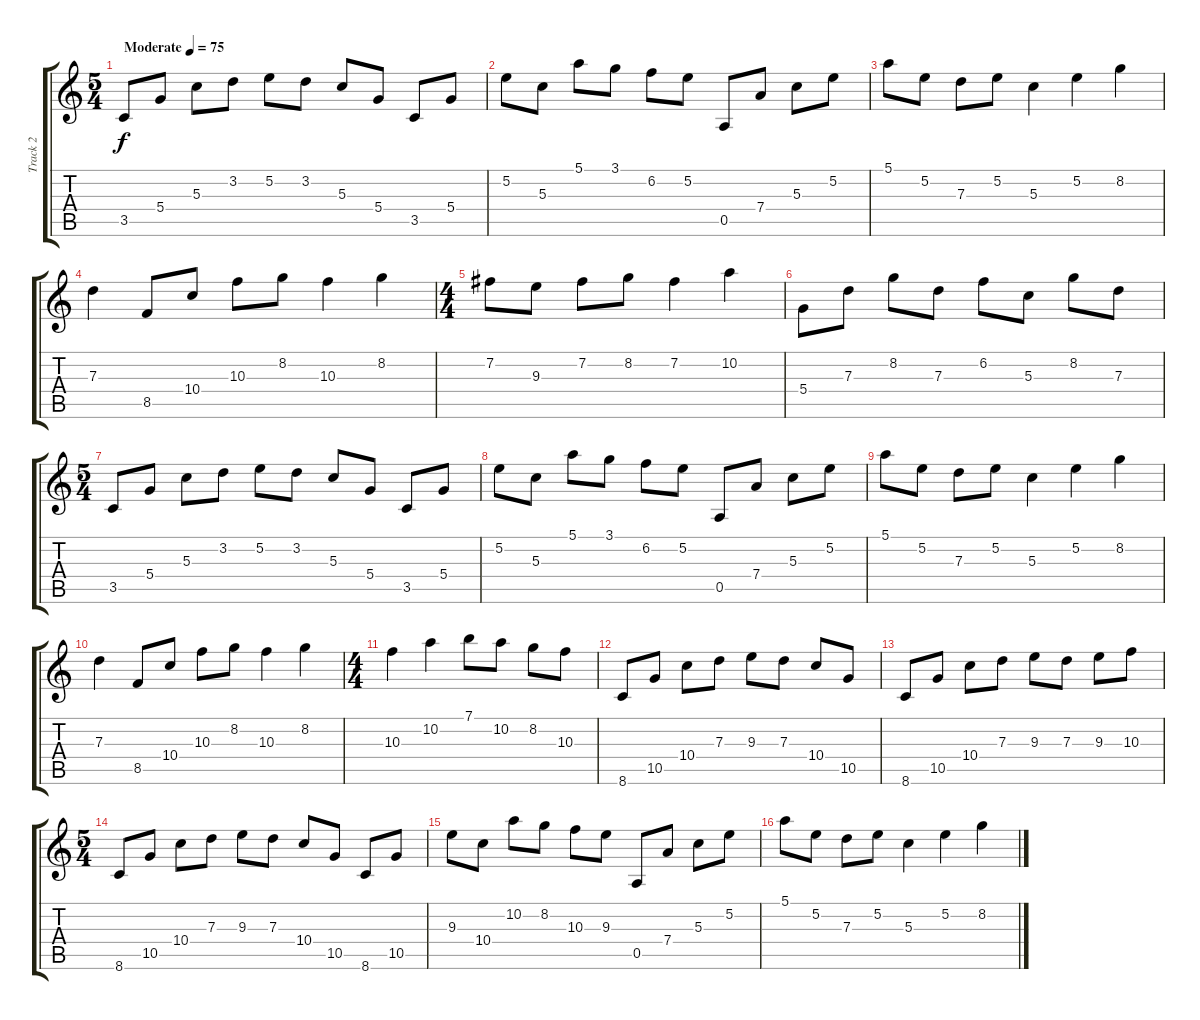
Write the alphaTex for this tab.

\track ("Track 2" "Track 2") {instrument acousticguitarsteel}
\staff {score tabs}
\tuning (E4 B3 G3 D3 A2 E2) {hide}
\ts (5 4)
\tempo (75 "Moderate")
\clef g2
\ks c
3.5.8{dy f instrument acousticguitarsteel} 5.4.8 5.3.8 3.2.8 5.2.8 3.2.8 5.3.8 5.4.8 3.5.8 5.4.8 |
5.2.8 5.3.8 5.1.8 3.1.8 6.2.8 5.2.8 0.5.8 7.4.8 5.3.8 5.2.8 |
5.1.8 5.2.8 7.3.8 5.2.8 5.3.4 5.2.4 8.2.4 |
7.3.4 8.5.8 10.4.8 10.3.8 8.2.8 10.3.4 8.2.4 |
\ts (4 4)
7.2.8 9.3.8 7.2.8 8.2.8 7.2.4 10.2.4 |
5.4.8 7.3.8 8.2.8 7.3.8 6.2.8 5.3.8 8.2.8 7.3.8 |
\ts (5 4)
3.5.8 5.4.8 5.3.8 3.2.8 5.2.8 3.2.8 5.3.8 5.4.8 3.5.8 5.4.8 |
5.2.8 5.3.8 5.1.8 3.1.8 6.2.8 5.2.8 0.5.8 7.4.8 5.3.8 5.2.8 |
5.1.8 5.2.8 7.3.8 5.2.8 5.3.4 5.2.4 8.2.4 |
7.3.4 8.5.8 10.4.8 10.3.8 8.2.8 10.3.4 8.2.4 |
\ts (4 4)
10.3.4 10.2.4 7.1.8 10.2.8 8.2.8 10.3.8 |
8.6.8 10.5.8 10.4.8 7.3.8 9.3.8 7.3.8 10.4.8 10.5.8 |
8.6.8 10.5.8 10.4.8 7.3.8 9.3.8 7.3.8 9.3.8 10.3.8 |
\ts (5 4)
8.6.8 10.5.8 10.4.8 7.3.8 9.3.8 7.3.8 10.4.8 10.5.8 8.6.8 10.5.8 |
9.3.8 10.4.8 10.2.8 8.2.8 10.3.8 9.3.8 0.5.8 7.4.8 5.3.8 5.2.8 |
5.1.8 5.2.8 7.3.8 5.2.8 5.3.4 5.2.4 8.2.4
